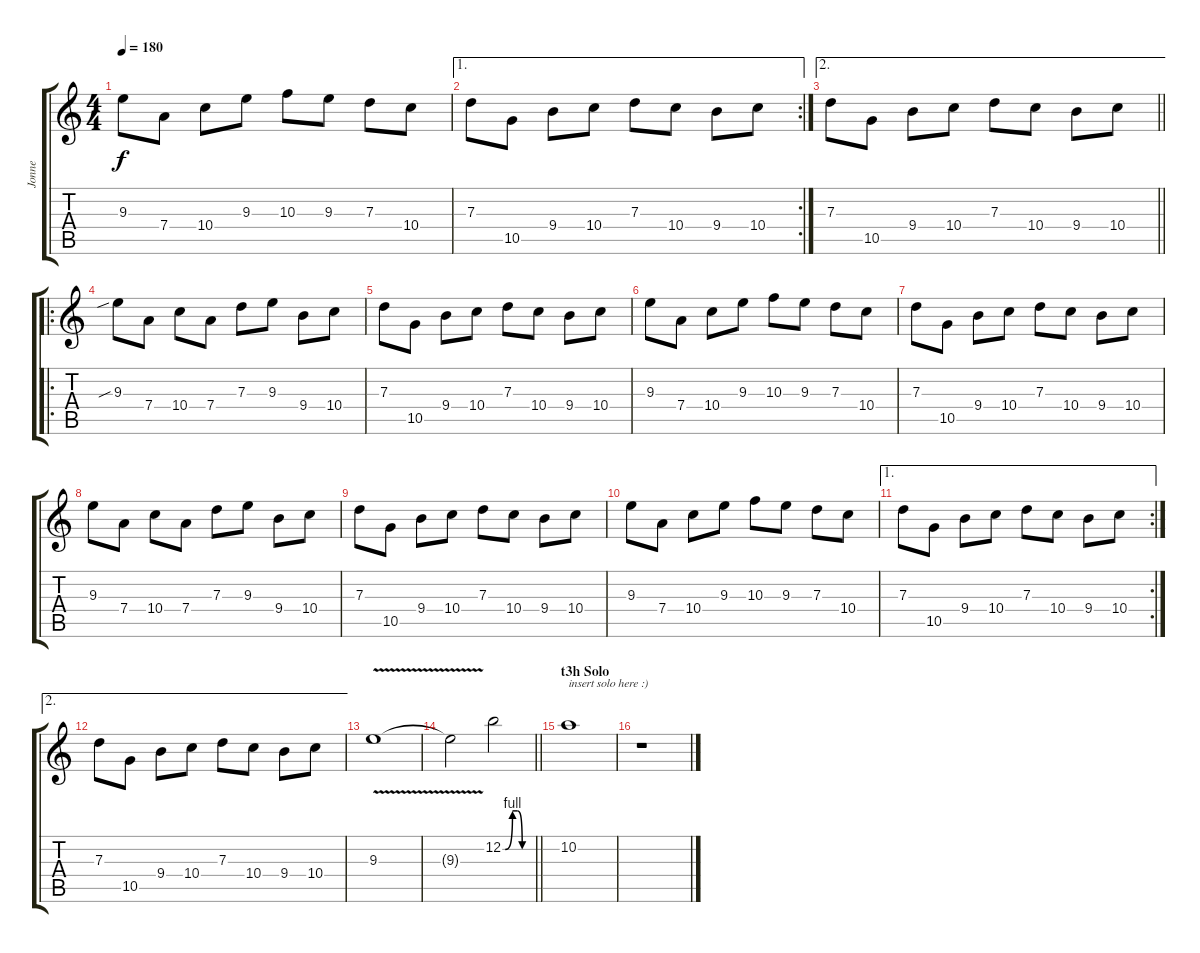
\track ("Jonne" "Jonne") {instrument overdrivenguitar}
\staff {score tabs}
\tuning (E4 B3 G3 D3 A2 E2) {hide}
\ts (4 4)
\tempo 180
\clef g2
\ks c
9.3.8{dy f} 7.4.8 10.4.8 9.3.8 10.3.8 9.3.8 7.3.8 10.4.8 |
\ae 1
\rc 2
7.3.8 10.5.8 9.4.8 10.4.8 7.3.8 10.4.8 9.4.8 10.4.8 |
\ae 2
\barLineRight lightlight
7.3.8 10.5.8 9.4.8 10.4.8 7.3.8 10.4.8 9.4.8 10.4.8 |
\ro
9.3{sib}.8 7.4.8 10.4.8 7.4.8 7.3.8 9.3.8 9.4.8 10.4.8 |
7.3.8 10.5.8 9.4.8 10.4.8 7.3.8 10.4.8 9.4.8 10.4.8 |
9.3.8 7.4.8 10.4.8 9.3.8 10.3.8 9.3.8 7.3.8 10.4.8 |
7.3.8 10.5.8 9.4.8 10.4.8 7.3.8 10.4.8 9.4.8 10.4.8 |
9.3.8 7.4.8 10.4.8 7.4.8 7.3.8 9.3.8 9.4.8 10.4.8 |
7.3.8 10.5.8 9.4.8 10.4.8 7.3.8 10.4.8 9.4.8 10.4.8 |
9.3.8 7.4.8 10.4.8 9.3.8 10.3.8 9.3.8 7.3.8 10.4.8 |
\ae 1
\rc 2
7.3.8 10.5.8 9.4.8 10.4.8 7.3.8 10.4.8 9.4.8 10.4.8 |
\ae 2
7.3.8 10.5.8 9.4.8 10.4.8 7.3.8 10.4.8 9.4.8 10.4.8 |
9.3{v}.1 |
\barLineRight lightlight
9.3{t}.2 12.2{be (custom 0 0 5 0 20 4 30 4 40 0 45 0 60 0)}.2 |
\section ("" "t3h Solo")
10.2.1{txt "insert solo here :)"} |
r.1
